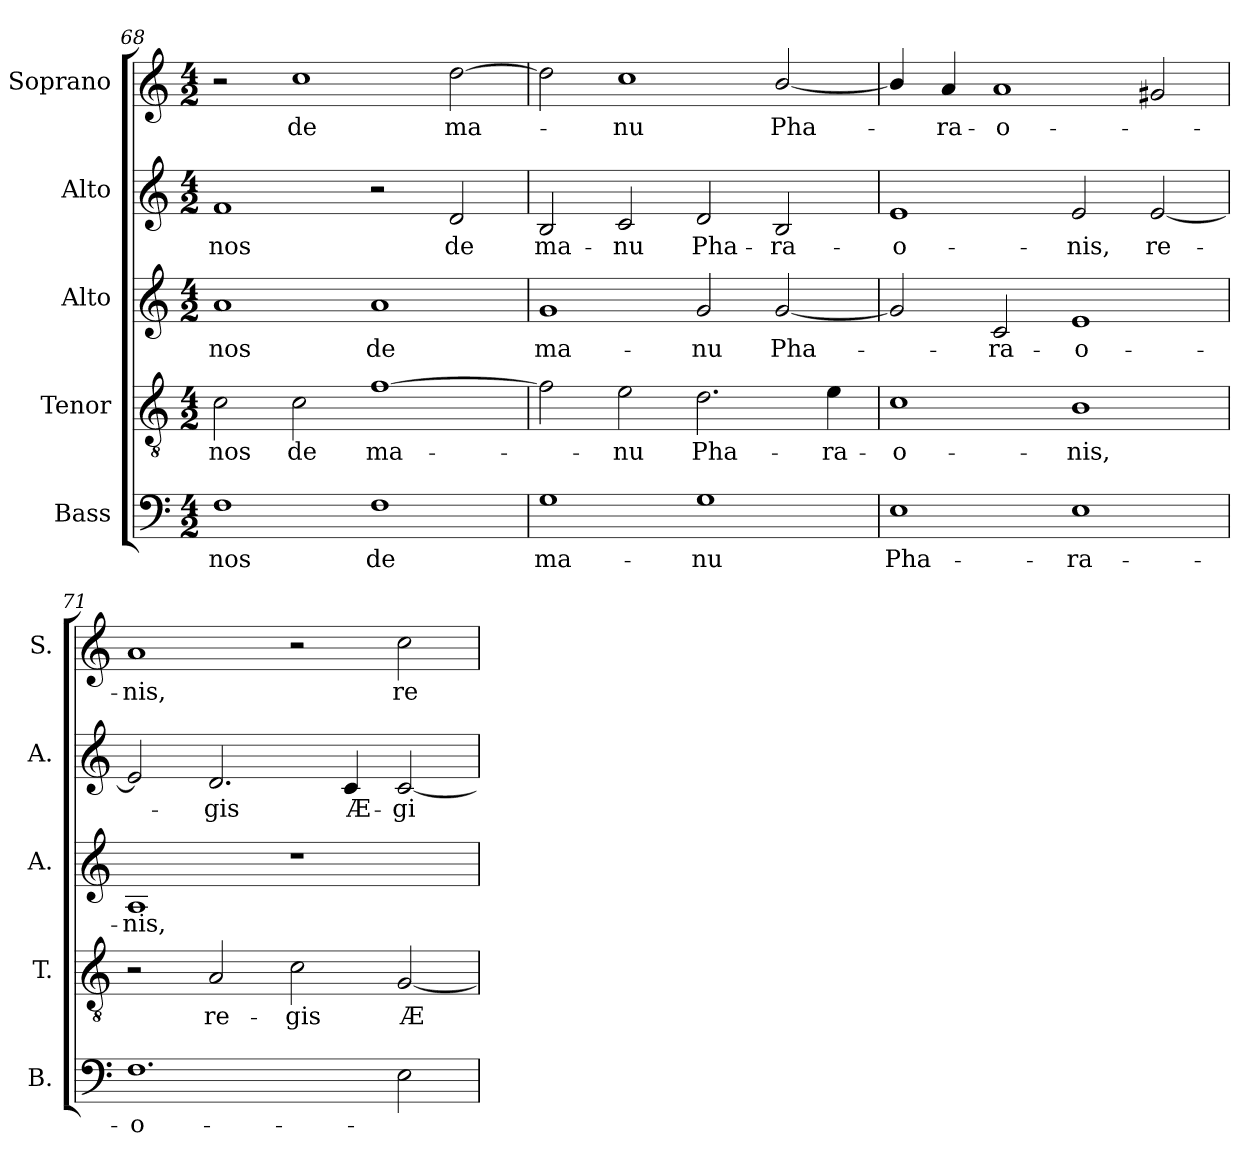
**kern	**text	**kern	**text	**kern	**text	**kern	**text	**kern	**text
*part5	*part5	*part4	*part4	*part3	*part3	*part2	*part2	*part1	*part1
*staff5	*staff5	*staff4	*staff4	*staff3	*staff3	*staff2	*staff2	*staff1	*staff1
*I"Bass	*	*I"Tenor	*	*I"Alto	*	*I"Alto	*	*I"Soprano	*
*I'B.	*	*I'T.	*	*I'A.	*	*I'A.	*	*I'S.	*
*clefF4	*	*clefGv2	*	*clefG2	*	*clefG2	*	*clefG2	*
*	*	*ITrd7c12	*	*	*	*	*	*	*
*k[]	*	*k[]	*	*k[]	*	*k[]	*	*k[]	*
*C:	*	*C:	*	*C:	*	*C:	*	*C:	*
*M4/2	*	*M4/2	*	*M4/2	*	*M4/2	*	*M4/2	*
=68	=68	=68	=68	=68	=68	=68	=68	=68	=68
!	!LO:LY:b:color=#000000	!	!	!	!	!	!	!	!
!	!	!	!LO:LY:b:color=#000000	!	!	!	!	!	!
!	!	!	!	!	!LO:LY:b:color=#000000	!	!	!	!
!	!	!	!	!	!	!	!LO:LY:b:color=#000000	!	!
1Fi	nos	2Ci\	nos	1ai	nos	1fi	nos	2r	.
!	!	!	!LO:LY:b:color=#000000	!	!	!	!	!	!
!	!	!	!	!	!	!	!	!	!LO:LY:b:color=#000000
.	.	2Ci\	de	.	.	.	.	1cci	de
!	!LO:LY:b:color=#000000	!	!	!	!	!	!	!	!
!	!	!	!LO:LY:b:color=#000000	!	!	!	!	!	!
!	!	!	!	!	!LO:LY:b:color=#000000	!	!	!	!
1Fi	de	[1Fi	ma-	1ai	de	2r	.	.	.
!	!	!	!	!	!	!	!LO:LY:b:color=#000000	!	!
!	!	!	!	!	!	!	!	!	!LO:LY:b:color=#000000
.	.	.	.	.	.	2di/	de	[2ddi\	ma-
=69	=69	=69	=69	=69	=69	=69	=69	=69	=69
!	!LO:LY:b:color=#000000	!	!	!	!	!	!	!	!
!	!	!	!	!	!LO:LY:b:color=#000000	!	!	!	!
!	!	!	!	!	!	!	!LO:LY:b:color=#000000	!	!
1Gi	ma-	2Fi\]	.	1gi	ma-	2Bi/	ma-	2ddi\]	.
!	!	!	!LO:LY:b:color=#000000	!	!	!	!	!	!
!	!	!	!	!	!	!	!LO:LY:b:color=#000000	!	!
!	!	!	!	!	!	!	!	!	!LO:LY:b:color=#000000
.	.	2Ei\	-nu	.	.	2ci/	-nu	1cci	-nu
!	!LO:LY:b:color=#000000	!	!	!	!	!	!	!	!
!	!	!	!LO:LY:b:color=#000000	!	!	!	!	!	!
!	!	!	!	!	!LO:LY:b:color=#000000	!	!	!	!
!	!	!	!	!	!	!	!LO:LY:b:color=#000000	!	!
1Gi	-nu	2.Di\	Pha-	2gi/	-nu	2di/	Pha-	.	.
!	!	!	!	!	!LO:LY:b:color=#000000	!	!	!	!
!	!	!	!	!	!	!	!LO:LY:b:color=#000000	!	!
!	!	!	!	!	!	!	!	!	!LO:LY:b:color=#000000
.	.	.	.	[2gi/	Pha-	2Bi/	-ra-	[2bi/	Pha-
!	!	!	!LO:LY:b:color=#000000	!	!	!	!	!	!
.	.	4Ei\	-ra-	.	.	.	.	.	.
=70	=70	=70	=70	=70	=70	=70	=70	=70	=70
!	!LO:LY:b:color=#000000	!	!	!	!	!	!	!	!
!	!	!	!LO:LY:b:color=#000000	!	!	!	!	!	!
!	!	!	!	!	!	!	!LO:LY:b:color=#000000	!	!
1Ei	Pha-	1Ci	-o-	2gi/]	.	1ei	-o-	4bi/]	.
!	!	!	!	!	!	!	!	!	!LO:LY:b:color=#000000
.	.	.	.	.	.	.	.	4ai/	-ra-
!	!	!	!	!	!LO:LY:b:color=#000000	!	!	!	!
!	!	!	!	!	!	!	!	!	!LO:LY:b:color=#000000
.	.	.	.	2ci/	-ra-	.	.	1ai	-o-
!	!LO:LY:b:color=#000000	!	!	!	!	!	!	!	!
!	!	!	!LO:LY:b:color=#000000	!	!	!	!	!	!
!	!	!	!	!	!LO:LY:b:color=#000000	!	!	!	!
!	!	!	!	!	!	!	!LO:LY:b:color=#000000	!	!
1Ei	-ra-	1BBi	-nis,	1ei	-o-	2ei/	-nis,	.	.
!	!	!	!	!	!	!	!LO:LY:b:color=#000000	!	!
.	.	.	.	.	.	[2ei/	re-	2g#Xi/	.
!!LO:LB:g=z
=71	=71	=71	=71	=71	=71	=71	=71	=71	=71
!	!LO:LY:b:color=#000000	!	!	!	!	!	!	!	!
!	!	!	!	!	!LO:LY:b:color=#000000	!	!	!	!
!	!	!	!	!	!	!	!	!	!LO:LY:b:color=#000000
1.Fi	-o-	2r	.	1Ai	-nis,	2ei/]	.	1ai	-nis,
!	!	!	!LO:LY:b:color=#000000	!	!	!	!	!	!
!	!	!	!	!	!	!	!LO:LY:b:color=#000000	!	!
.	.	2AAi/	re-	.	.	2.di/	-gis	.	.
!	!	!	!LO:LY:b:color=#000000	!	!	!	!	!	!
.	.	2Ci\	-gis	1r	.	.	.	2r	.
!	!	!	!	!	!	!	!LO:LY:b:color=#000000	!	!
.	.	.	.	.	.	4ci/	Æ-	.	.
!	!	!	!LO:LY:b:color=#000000	!	!	!	!	!	!
!	!	!	!	!	!	!	!LO:LY:b:color=#000000	!	!
!	!	!	!	!	!	!	!	!	!LO:LY:b:color=#000000
2Ei\	.	[2GGi/	Æ-	.	.	[2ci/	-gi-	2cci\	re-
=	=	=	=	=	=	=	=	=	=
*-	*-	*-	*-	*-	*-	*-	*-	*-	*-
